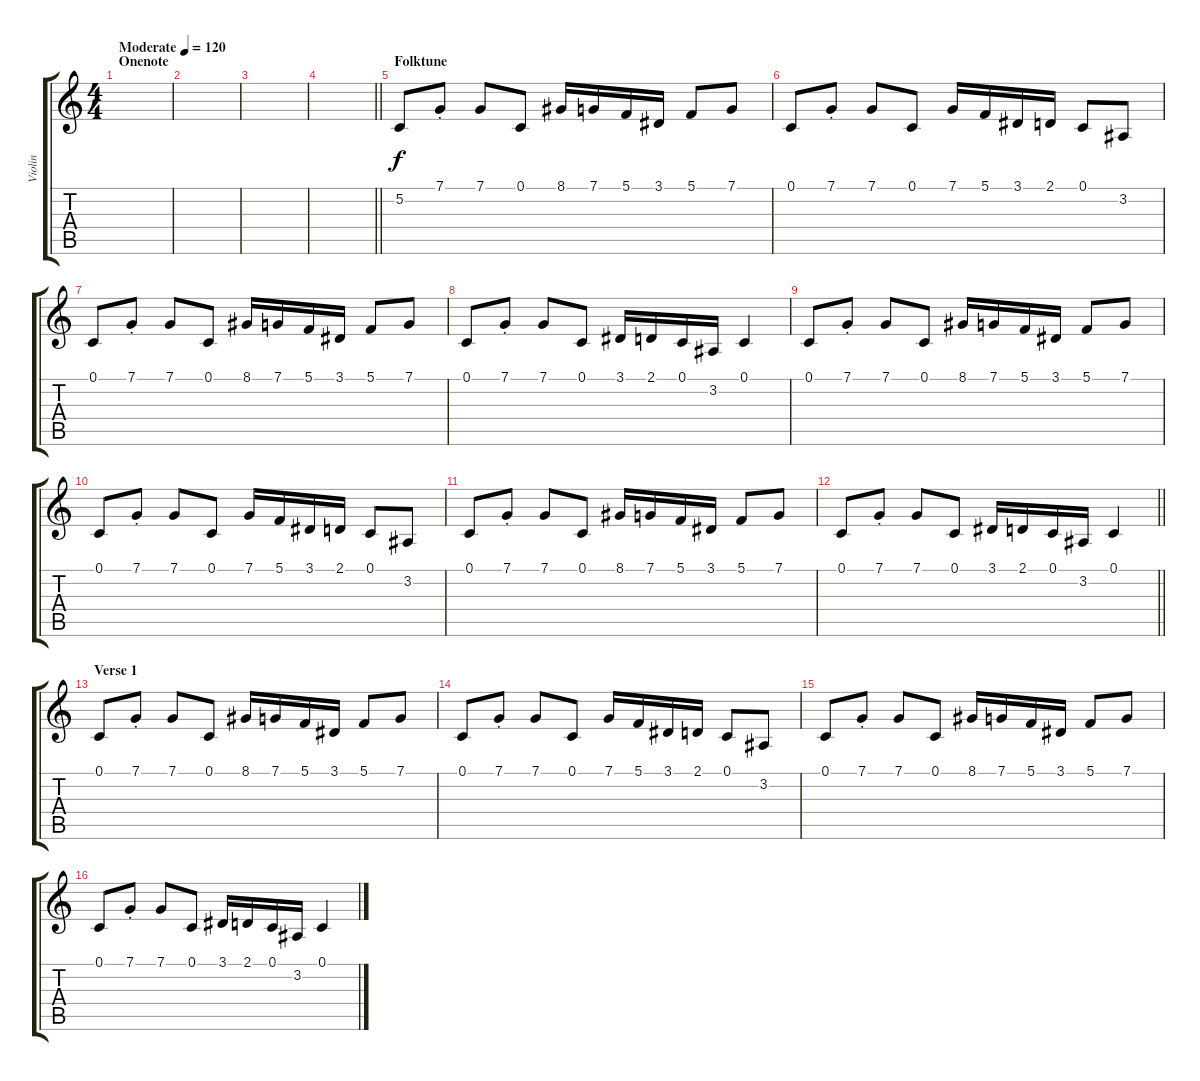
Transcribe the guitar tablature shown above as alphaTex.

\track ("Violin" "Violin") {instrument violin}
\staff {score tabs}
\tuning (C4 G3 Eb3 Bb2 F2 C2) {hide}
\ts (4 4)
\section ("" "Onenote")
\tempo (120 "Moderate")
\clef g2
\ks c
|
|
|
\barLineRight lightlight
|
\section ("" "Folktune")
5.2.8 7.1{st}.8 7.1.8 0.1.8 8.1.16 7.1.16 5.1.16 3.1.16 5.1.8 7.1.8 |
0.1.8 7.1{st}.8 7.1.8 0.1.8 7.1.16 5.1.16 3.1.16 2.1.16 0.1.8 3.2.8 |
0.1.8 7.1{st}.8 7.1.8 0.1.8 8.1.16 7.1.16 5.1.16 3.1.16 5.1.8 7.1.8 |
0.1.8 7.1{st}.8 7.1.8 0.1.8 3.1.16 2.1.16 0.1.16 3.2.16 0.1.4 |
0.1.8 7.1{st}.8 7.1.8 0.1.8 8.1.16 7.1.16 5.1.16 3.1.16 5.1.8 7.1.8 |
0.1.8 7.1{st}.8 7.1.8 0.1.8 7.1.16 5.1.16 3.1.16 2.1.16 0.1.8 3.2.8 |
0.1.8 7.1{st}.8 7.1.8 0.1.8 8.1.16 7.1.16 5.1.16 3.1.16 5.1.8 7.1.8 |
\barLineRight lightlight
0.1.8 7.1{st}.8 7.1.8 0.1.8 3.1.16 2.1.16 0.1.16 3.2.16 0.1.4 |
\section ("" "Verse 1")
0.1.8 7.1{st}.8 7.1.8 0.1.8 8.1.16 7.1.16 5.1.16 3.1.16 5.1.8 7.1.8 |
0.1.8 7.1{st}.8 7.1.8 0.1.8 7.1.16 5.1.16 3.1.16 2.1.16 0.1.8 3.2.8 |
0.1.8 7.1{st}.8 7.1.8 0.1.8 8.1.16 7.1.16 5.1.16 3.1.16 5.1.8 7.1.8 |
0.1.8 7.1{st}.8 7.1.8 0.1.8 3.1.16 2.1.16 0.1.16 3.2.16 0.1.4
